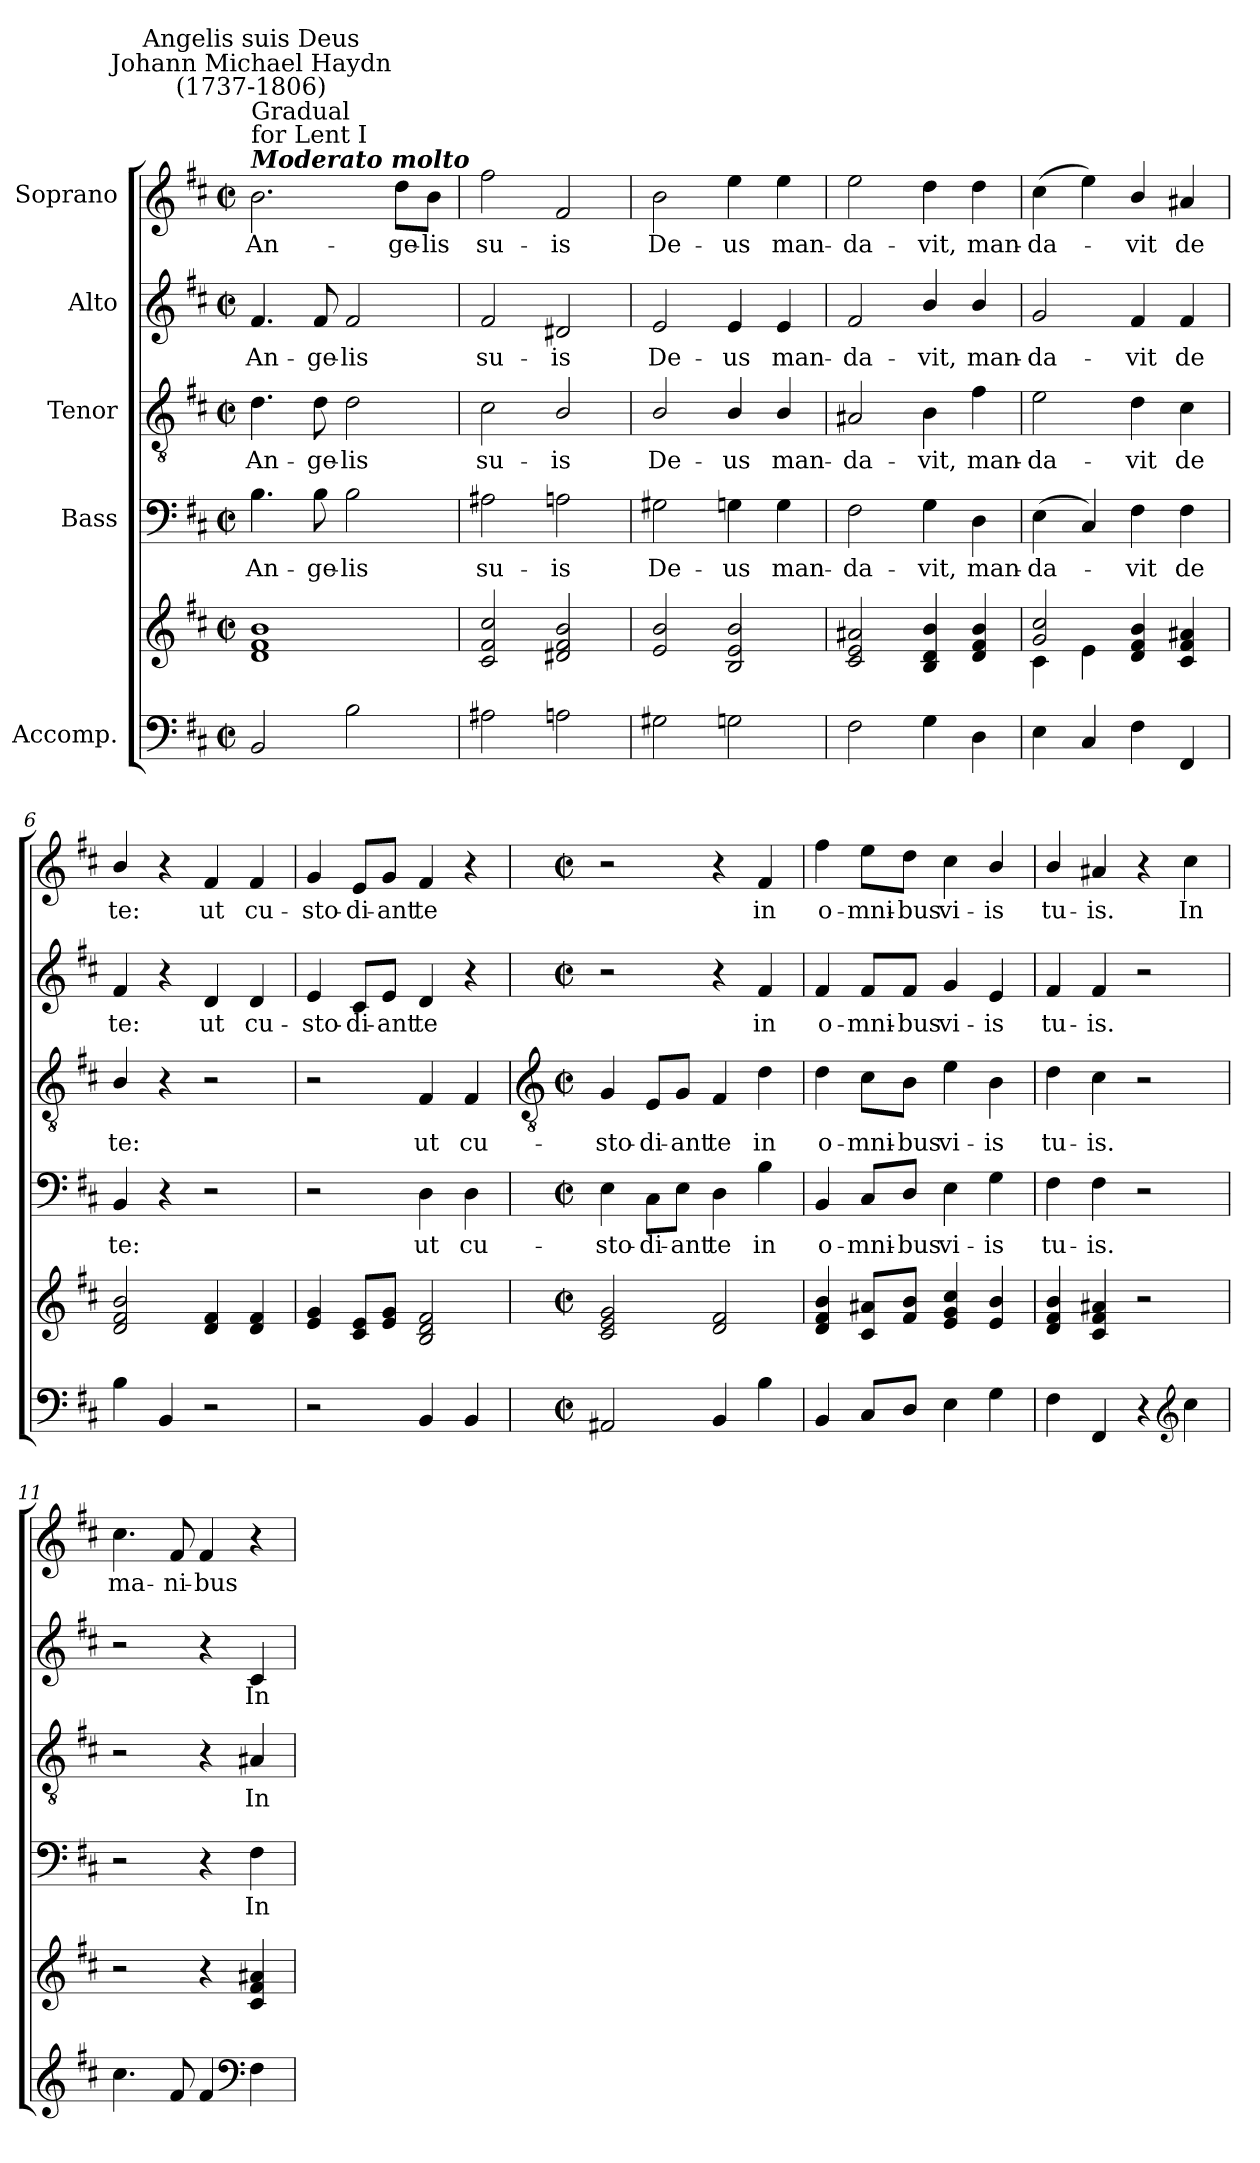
**kern	**kern	**kern	**text	**kern	**text	**kern	**text	**kern	**text
*part5	*part5	*part4	*part4	*part3	*part3	*part2	*part2	*part1	*part1
*staff6	*staff5	*staff4	*staff4	*staff3	*staff3	*staff2	*staff2	*staff1	*staff1
*I"Accomp.	*	*I"Bass	*	*I"Tenor	*	*I"Alto	*	*I"Soprano	*
*clefF4	*clefG2	*clefF4	*	*clefGv2	*	*clefG2	*	*clefG2	*
*k[f#c#]	*k[f#c#]	*k[f#c#]	*	*k[f#c#]	*	*k[f#c#]	*	*k[f#c#]	*
*D:	*D:	*D:	*	*D:	*	*D:	*	*D:	*
*M2/2	*M2/2	*M2/2	*	*M2/2	*	*M2/2	*	*M2/2	*
*met(c|)	*met(c|)	*met(c|)	*	*met(c|)	*	*met(c|)	*	*met(c|)	*
=1	=1	=1	=1	=1	=1	=1	=1	=1	=1
*	*^	*	*	*	*	*	*	*	*
!	!	!	!	!	!	!	!	!	!LO:TX:a:Bi:t=Moderato molto	!
!	!	!	!	!	!	!	!	!	!LO:TX:a:t=Gradual\nfor Lent I	!
!	!	!	!	!	!	!	!	!	!LO:TX:a:cj:t=Johann Michael Haydn\n(1737-1806)	!
!	!	!	!	!	!	!	!	!	!LO:TX:a:cj:t=Angelis suis Deus	!
!	!	!	!	!LO:LY:b	!	!LO:LY:b	!	!LO:LY:b	!	!LO:LY:b
2BB	1d/ 1f#/ 1b/	2ryy	4.B	An-	4.d	An-	4.f#	An-	2.b	An-
!	!	!	!	!LO:LY:b	!	!LO:LY:b	!	!LO:LY:b	!	!
.	.	.	8B	-ge-	8d	-ge-	8f#	-ge-	.	.
!	!	!	!	!LO:LY:b	!	!LO:LY:b	!	!LO:LY:b	!	!
2B	.	2ryy	2B	-lis	2d	-lis	2f#	-lis	.	.
!	!	!	!	!	!	!	!	!	!	!LO:LY:b
.	.	.	.	.	.	.	.	.	8dd\L	-ge-
!	!	!	!	!	!	!	!	!	!	!LO:LY:b
.	.	.	.	.	.	.	.	.	8b\J	-lis
=2	=2	=2	=2	=2	=2	=2	=2	=2	=2	=2
!	!	!	!	!LO:LY:b	!	!LO:LY:b	!	!LO:LY:b	!	!LO:LY:b
2A#X	2c#/ 2f#/ 2cc#/	2ryy	2A#X	su-	2c#	su-	2f#	su-	2ff#	su-
!	!	!	!	!LO:LY:b	!	!LO:LY:b	!	!LO:LY:b	!	!LO:LY:b
2An	2d#X/ 2f#/ 2b/	2ryy	2An	-is	2B/	-is	2d#X	-is	2f#	-is
=3	=3	=3	=3	=3	=3	=3	=3	=3	=3	=3
!	!	!	!	!LO:LY:b	!	!LO:LY:b	!	!LO:LY:b	!	!LO:LY:b
2G#X	2e/ 2b/	2ryy	2G#X	De-	2B/	De-	2e	De-	2b	De-
!	!	!	!	!LO:LY:b	!	!LO:LY:b	!	!LO:LY:b	!	!LO:LY:b
2Gn	2B/ 2e/ 2b/	2ryy	4Gn	-us	4B/	-us	4e	-us	4ee	-us
!	!	!	!	!LO:LY:b	!	!LO:LY:b	!	!LO:LY:b	!	!LO:LY:b
.	.	.	4G	man-	4B/	man-	4e	man-	4ee	man-
=4	=4	=4	=4	=4	=4	=4	=4	=4	=4	=4
!	!	!	!	!LO:LY:b	!	!LO:LY:b	!	!LO:LY:b	!	!LO:LY:b
2F#	2c#/ 2e/ 2a#X/	2ryy	2F#	-da-	2A#X	-da-	2f#	-da-	2ee	-da-
!	!	!	!	!LO:LY:b	!	!LO:LY:b	!	!LO:LY:b	!	!LO:LY:b
4G	4B/ 4d/ 4b/	2ryy	4G	-vit,	4B	-vit,	4b/	-vit,	4dd	-vit,
!	!	!	!	!LO:LY:b	!	!LO:LY:b	!	!LO:LY:b	!	!LO:LY:b
4D	4d/ 4f#/ 4b/	.	4D	man-	4f#	man-	4b/	man-	4dd	man-
=5	=5	=5	=5	=5	=5	=5	=5	=5	=5	=5
!	!	!	!	!LO:LY:b	!	!LO:LY:b	!	!LO:LY:b	!	!LO:LY:b
4E	2g/ 2cc#/	4c#\	(<4E	-da-	2e	-da-	2g	-da-	(>4cc#	-da-
4C#	.	4e\	4C#)	.	.	.	.	.	4ee)	.
!	!	!	!	!LO:LY:b	!	!LO:LY:b	!	!LO:LY:b	!	!LO:LY:b
4F#	4d/ 4f#/ 4b/	2ryy	4F#	vit	4d	-vit	4f#	-vit	4b/	vit
!	!	!	!	!LO:LY:b	!	!LO:LY:b	!	!LO:LY:b	!	!LO:LY:b
4FF#	4c#/ 4f#/ 4a#X/	.	4F#	de	4c#	de	4f#	de	4a#X	de
=6	=6	=6	=6	=6	=6	=6	=6	=6	=6	=6
!	!	!	!	!LO:LY:b	!	!LO:LY:b	!	!LO:LY:b	!	!LO:LY:b
4B	2d/ 2f#/ 2b/	2ryy	4BB	te:	4B/	te:	4f#	te:	4b/	te:
4BB	.	.	4r	.	4r	.	4r	.	4r	.
!	!	!	!	!	!	!	!	!LO:LY:b	!	!LO:LY:b
2r	4d/ 4f#/	2ryy	2r	.	2r	.	4d	ut	4f#	ut
!	!	!	!	!	!	!	!	!LO:LY:b	!	!LO:LY:b
.	4d/ 4f#/	.	.	.	.	.	4d	cu-	4f#	cu-
=7	=7	=7	=7	=7	=7	=7	=7	=7	=7	=7
!	!	!	!	!	!	!	!	!LO:LY:b	!	!LO:LY:b
2r	4e/ 4g/	2ryy	2r	.	2r	.	4e	-sto-	4g	-sto-
!	!	!	!	!	!	!	!	!LO:LY:b	!	!LO:LY:b
.	8c#/ 8e/L	.	.	.	.	.	8c#/L	-di-	8e/L	-di-
!	!	!	!	!	!	!	!	!LO:LY:b	!	!LO:LY:b
.	8e/ 8g/J	.	.	.	.	.	8e/J	-ant	8g/J	-ant
!	!	!	!	!LO:LY:b	!	!LO:LY:b	!	!LO:LY:b	!	!LO:LY:b
4BB	2B/ 2d/ 2f#/	2ryy	4D	ut	4F#	ut	4d	te	4f#	te
!	!	!	!	!LO:LY:b	!	!LO:LY:b	!	!	!	!
4BB	.	.	4D	cu-	4F#	cu-	4r	.	4r	.
*	*v	*v	*	*	*	*	*	*	*	*
!!LO:LB:g=z
=8	=8	=8	=8	=8	=8	=8	=8	=8	=8
*	*	*	*	*clefGv2	*	*	*	*	*
*M2/2	*M2/2	*M2/2	*	*M2/2	*	*M2/2	*	*M2/2	*
*met(c|)	*met(c|)	*met(c|)	*	*met(c|)	*	*met(c|)	*	*met(c|)	*
!	!	!	!LO:LY:b	!	!LO:LY:b	!	!	!	!
2AA#X	2c# 2e 2g	4E	-sto-	4G	-sto-	2r	.	2r	.
!	!	!	!LO:LY:b	!	!LO:LY:b	!	!	!	!
.	.	8C#\L	-di-	8E/L	-di-	.	.	.	.
!	!	!	!LO:LY:b	!	!LO:LY:b	!	!	!	!
.	.	8E\J	-ant	8G/J	-ant	.	.	.	.
!	!	!	!LO:LY:b	!	!LO:LY:b	!	!	!	!
4BB	2d 2f#	4D	te	4F#	te	4r	.	4r	.
!	!	!	!LO:LY:b	!	!LO:LY:b	!	!LO:LY:b	!	!LO:LY:b
4B	.	4B	in	4d	in	4f#	in	4f#	in
=9	=9	=9	=9	=9	=9	=9	=9	=9	=9
!	!	!	!LO:LY:b	!	!LO:LY:b	!	!LO:LY:b	!	!LO:LY:b
4BB	4d 4f# 4b	4BB	o-	4d	o-	4f#	o-	4ff#	o-
!	!	!	!LO:LY:b	!	!LO:LY:b	!	!LO:LY:b	!	!LO:LY:b
8C#L	8c# 8a#XL	8C#/L	-mni-	8c#\L	-mni-	8f#/L	-mni-	8ee\L	-mni-
!	!	!	!LO:LY:b	!	!LO:LY:b	!	!LO:LY:b	!	!LO:LY:b
8DJ	8f# 8bJ	8D/J	-bus	8B\J	-bus	8f#/J	-bus	8dd\J	-bus
!	!	!	!LO:LY:b	!	!LO:LY:b	!	!LO:LY:b	!	!LO:LY:b
4E	4e 4g 4cc#	4E	vi-	4e	vi-	4g	vi-	4cc#	vi-
!	!	!	!LO:LY:b	!	!LO:LY:b	!	!LO:LY:b	!	!LO:LY:b
4G	4e 4b	4G	-is	4B	-is	4e	-is	4b/	-is
=10	=10	=10	=10	=10	=10	=10	=10	=10	=10
!	!	!	!LO:LY:b	!	!LO:LY:b	!	!LO:LY:b	!	!LO:LY:b
4F#	4d 4f# 4b	4F#	tu-	4d	tu-	4f#	tu-	4b/	tu-
!	!	!	!LO:LY:b	!	!LO:LY:b	!	!LO:LY:b	!	!LO:LY:b
4FF#	4c# 4f# 4a#X	4F#	-is.	4c#	-is.	4f#	-is.	4a#X	-is.
4r	2r	2r	.	2r	.	2r	.	4r	.
*clefG2	*	*	*	*	*	*	*	*	*
!	!	!	!	!	!	!	!	!	!LO:LY:b
4cc#	.	.	.	.	.	.	.	4cc#	In
=11	=11	=11	=11	=11	=11	=11	=11	=11	=11
!	!	!	!	!	!	!	!	!	!LO:LY:b
4.cc#	2r	2r	.	2r	.	2r	.	4.cc#	ma-
!	!	!	!	!	!	!	!	!	!LO:LY:b
8f#	.	.	.	.	.	.	.	8f#	-ni-
!	!	!	!	!	!	!	!	!	!LO:LY:b
4f#	4r	4r	.	4r	.	4r	.	4f#	-bus
*clefF4	*	*	*	*	*	*	*	*	*
!	!	!	!LO:LY:b	!	!LO:LY:b	!	!LO:LY:b	!	!
4F#	4c# 4f# 4a#X	4F#	In	4A#X	In	4c#	In	4r	.
=	=	=	=	=	=	=	=	=	=
*-	*-	*-	*-	*-	*-	*-	*-	*-	*-
